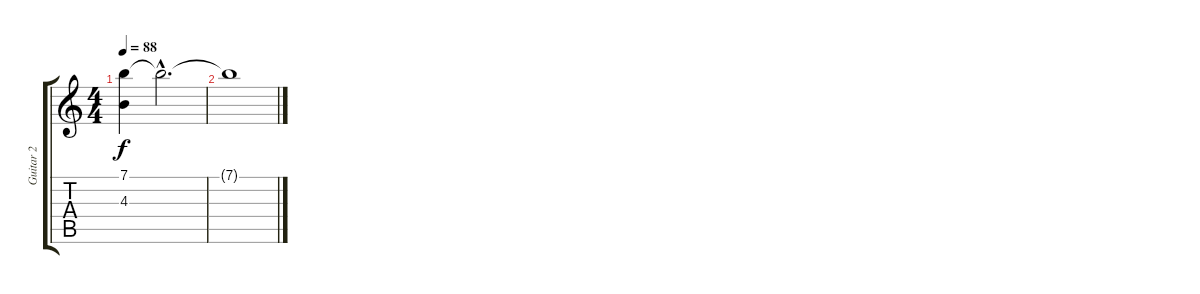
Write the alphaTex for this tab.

\track ("Guitar 2" "Guitar 2") {instrument overdrivenguitar}
\staff {score tabs}
\tuning (E4 B3 G3 D3 A2 E2) {hide}
\ts (4 4)
\tempo 88
\clef g2
\ks c
(7.1 4.3).4{dy f} 7.1{hac t}.2{d volume 2} |
7.1{t}.1
